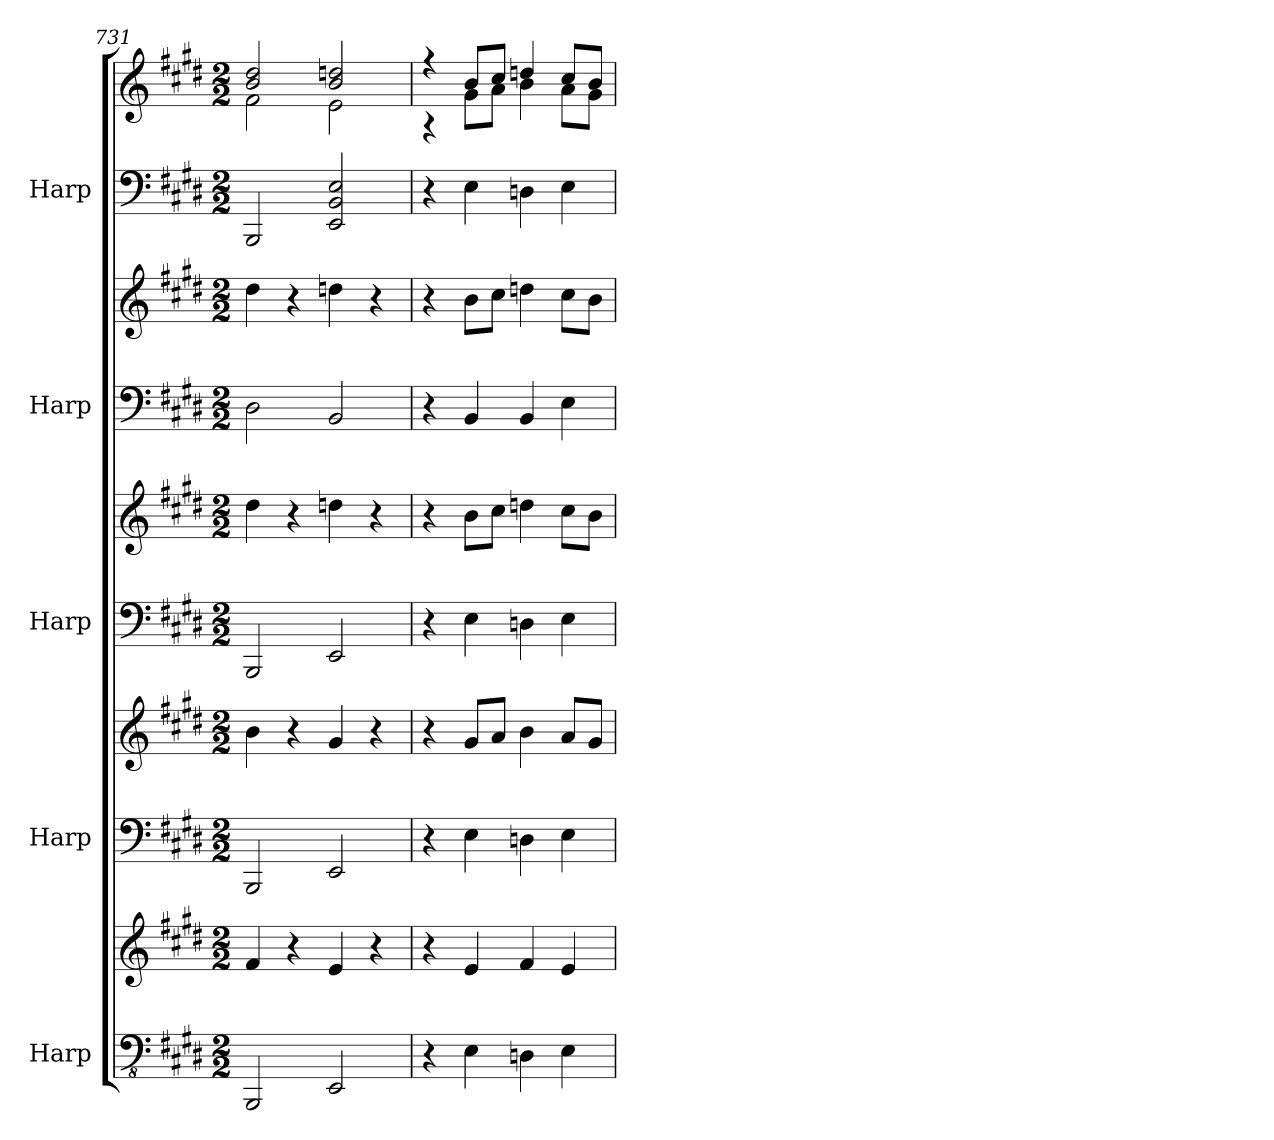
**kern	**kern	**kern	**kern	**kern	**kern	**kern	**kern	**kern	**kern
*part5	*part5	*part4	*part4	*part3	*part3	*part2	*part2	*part1	*part1
*staff10	*staff9	*staff8	*staff7	*staff6	*staff5	*staff4	*staff3	*staff2	*staff1
*I"Harp	*	*I"Harp	*	*I"Harp	*	*I"Harp	*	*I"Harp	*
*I'Hp	*	*I'Hp	*	*I'Hp	*	*I'Hp	*	*I'Hp	*
*clefFv4	*clefG2	*clefF4	*clefG2	*clefF4	*clefG2	*clefF4	*clefG2	*clefF4	*clefG2
*k[f#c#g#d#]	*k[f#c#g#d#]	*k[f#c#g#d#]	*k[f#c#g#d#]	*k[f#c#g#d#]	*k[f#c#g#d#]	*k[f#c#g#d#]	*k[f#c#g#d#]	*k[f#c#g#d#]	*k[f#c#g#d#]
*M2/2	*M2/2	*M2/2	*M2/2	*M2/2	*M2/2	*M2/2	*M2/2	*M2/2	*M2/2
=731	=731	=731	=731	=731	=731	=731	=731	=731	=731
*	*	*	*	*	*	*	*	*	*^
2BBBB/	4f#/	2BBB/	4b\	2BBB/	4dd#\	2D#\	4dd#\	2BBB/	2b/ 2dd#/	2f#\
.	4r	.	4r	.	4r	.	4r	.	.	.
2EEE/	4e/	2EE/	4g#/	2EE/	4ddn\	2BB/	4ddn\	2EE/ 2BB/ 2E/	2b/ 2ddn/	2e\
.	4r	.	4r	.	4r	.	4r	.	.	.
!!LO:PB:g=z	!!
=732	=732	=732	=732	=732	=732	=732	=732	=732	=732	=732
4r	4r	4r	4r	4r	4r	4r	4r	4r	4r	4rA
4EE\	4e/	4E\	8g#/L	4E\	8b\L	4BB/	8b\L	4E\	8b/L	8g#\L
.	.	.	8a/J	.	8cc#\J	.	8cc#\J	.	8cc#/J	8a\J
4DDn\	4f#/	4Dn\	4b\	4Dn\	4ddn\	4BB/	4ddn\	4Dn\	4ddn/	4b\
4EE\	4e/	4E\	8a/L	4E\	8cc#\L	4E\	8cc#\L	4E\	8cc#/L	8a\L
.	.	.	8g#/J	.	8b\J	.	8b\J	.	8b/J	8g#\J
*	*	*	*	*	*	*	*	*	*v	*v
=	=	=	=	=	=	=	=	=	=
*-	*-	*-	*-	*-	*-	*-	*-	*-	*-
